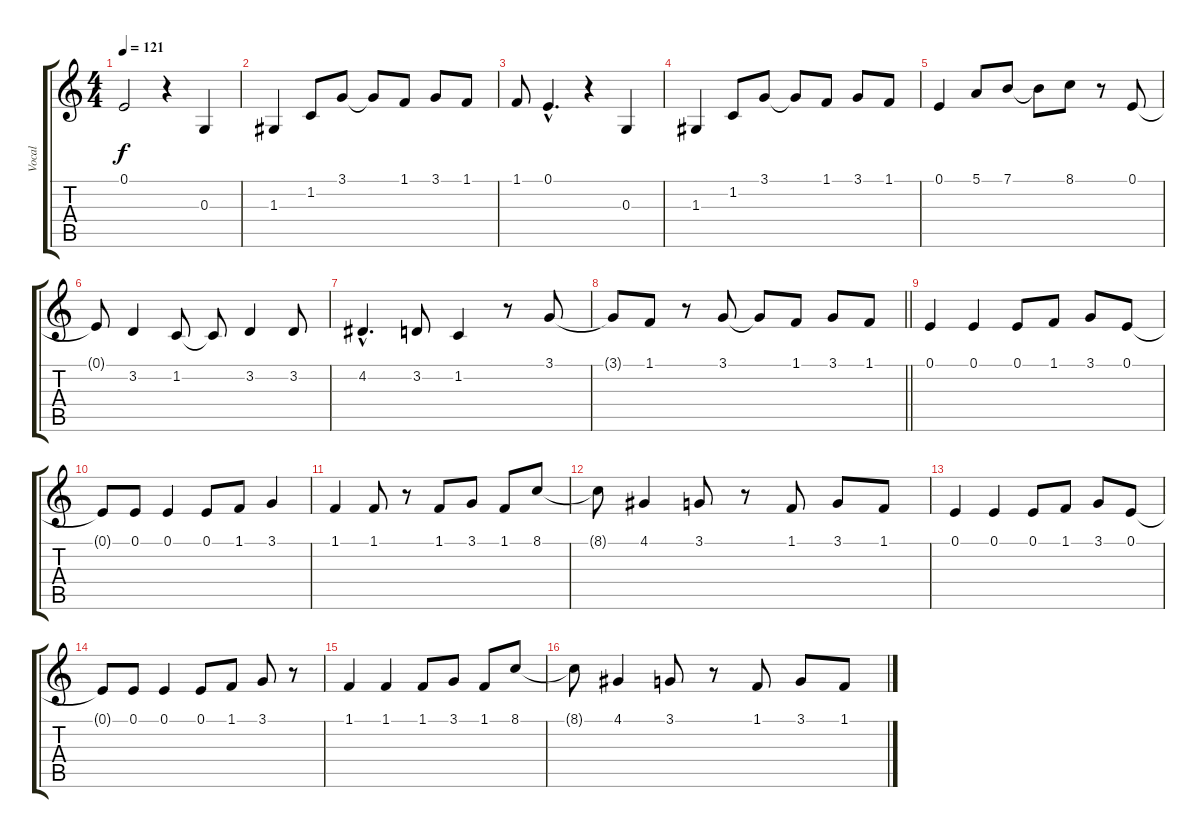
\track ("Vocal" "Vocal") {instrument voiceoohs}
\staff {score tabs}
\tuning (E4 B3 G3 D3 A2 E2) {hide}
\ts (4 4)
\tempo 121
\clef g2
\ks c
0.1.2{dy f} r.4 0.3.4 |
1.3.4 1.2.8 3.1.8 3.1{t}.8 1.1.8 3.1.8 1.1.8 |
1.1.8 0.1{hac}.4{d} r.4 0.3.4 |
1.3.4 1.2.8 3.1.8 3.1{t}.8 1.1.8 3.1.8 1.1.8 |
0.1.4 5.1.8 7.1.8 7.1{t}.8 8.1.8 r.8 0.1.8 |
0.1{t}.8 3.2.4 1.2.8 1.2{t}.8 3.2.4 3.2.8 |
4.2{hac}.4{d} 3.2.8 1.2.4 r.8 3.1.8 |
\barLineRight lightlight
3.1{t}.8 1.1.8 r.8 3.1.8 3.1{t}.8 1.1.8 3.1.8 1.1.8 |
0.1.4 0.1.4 0.1.8 1.1.8 3.1.8 0.1.8 |
0.1{t}.8 0.1.8 0.1.4 0.1.8 1.1.8 3.1.4 |
1.1.4 1.1.8 r.8 1.1.8 3.1.8 1.1.8 8.1.8 |
8.1{t}.8 4.1.4 3.1.8 r.8 1.1.8 3.1.8 1.1.8 |
0.1.4 0.1.4 0.1.8 1.1.8 3.1.8 0.1.8 |
0.1{t}.8 0.1.8 0.1.4 0.1.8 1.1.8 3.1.8 r.8 |
1.1.4 1.1.4 1.1.8 3.1.8 1.1.8 8.1.8 |
8.1{t}.8 4.1.4 3.1.8 r.8 1.1.8 3.1.8 1.1.8
